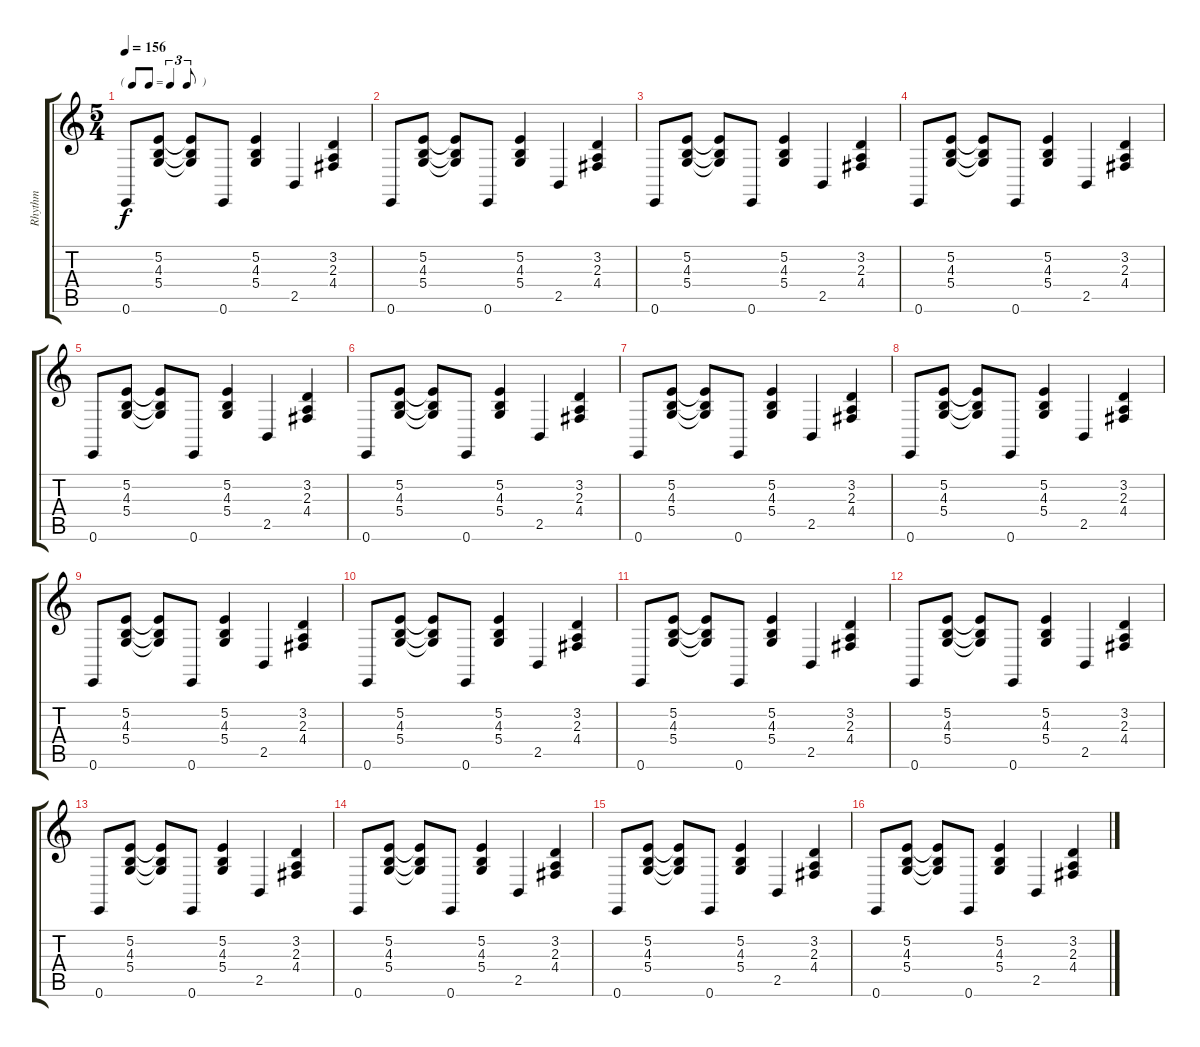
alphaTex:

\track ("Rhythm" "Rhythm") {instrument acousticgrandpiano}
\staff {score tabs}
\tuning (E4 B3 G3 D3 A2 E2) {hide}
\ts (5 4)
\tf triplet8th
\tempo 156
\clef g2
\ks c
0.6.8{dy f} (5.2 4.3 5.4).8 (5.2{t} 4.3{t} 5.4{t}).8 0.6.8 (5.2 4.3 5.4).4 2.5.4 (3.2 2.3 4.4).4 |
0.6.8 (5.2 4.3 5.4).8 (5.2{t} 4.3{t} 5.4{t}).8 0.6.8 (5.2 4.3 5.4).4 2.5.4 (3.2 2.3 4.4).4 |
0.6.8 (5.2 4.3 5.4).8 (5.2{t} 4.3{t} 5.4{t}).8 0.6.8 (5.2 4.3 5.4).4 2.5.4 (3.2 2.3 4.4).4 |
0.6.8 (5.2 4.3 5.4).8 (5.2{t} 4.3{t} 5.4{t}).8 0.6.8 (5.2 4.3 5.4).4 2.5.4 (3.2 2.3 4.4).4 |
0.6.8 (5.2 4.3 5.4).8 (5.2{t} 4.3{t} 5.4{t}).8 0.6.8 (5.2 4.3 5.4).4 2.5.4 (3.2 2.3 4.4).4 |
0.6.8 (5.2 4.3 5.4).8 (5.2{t} 4.3{t} 5.4{t}).8 0.6.8 (5.2 4.3 5.4).4 2.5.4 (3.2 2.3 4.4).4 |
0.6.8 (5.2 4.3 5.4).8 (5.2{t} 4.3{t} 5.4{t}).8 0.6.8 (5.2 4.3 5.4).4 2.5.4 (3.2 2.3 4.4).4 |
0.6.8 (5.2 4.3 5.4).8 (5.2{t} 4.3{t} 5.4{t}).8 0.6.8 (5.2 4.3 5.4).4 2.5.4 (3.2 2.3 4.4).4 |
0.6.8 (5.2 4.3 5.4).8 (5.2{t} 4.3{t} 5.4{t}).8 0.6.8 (5.2 4.3 5.4).4 2.5.4 (3.2 2.3 4.4).4 |
0.6.8 (5.2 4.3 5.4).8 (5.2{t} 4.3{t} 5.4{t}).8 0.6.8 (5.2 4.3 5.4).4 2.5.4 (3.2 2.3 4.4).4 |
0.6.8 (5.2 4.3 5.4).8 (5.2{t} 4.3{t} 5.4{t}).8 0.6.8 (5.2 4.3 5.4).4 2.5.4 (3.2 2.3 4.4).4 |
0.6.8 (5.2 4.3 5.4).8 (5.2{t} 4.3{t} 5.4{t}).8 0.6.8 (5.2 4.3 5.4).4 2.5.4 (3.2 2.3 4.4).4 |
0.6.8 (5.2 4.3 5.4).8 (5.2{t} 4.3{t} 5.4{t}).8 0.6.8 (5.2 4.3 5.4).4 2.5.4 (3.2 2.3 4.4).4 |
0.6.8 (5.2 4.3 5.4).8 (5.2{t} 4.3{t} 5.4{t}).8 0.6.8 (5.2 4.3 5.4).4 2.5.4 (3.2 2.3 4.4).4 |
0.6.8 (5.2 4.3 5.4).8 (5.2{t} 4.3{t} 5.4{t}).8 0.6.8 (5.2 4.3 5.4).4 2.5.4 (3.2 2.3 4.4).4 |
0.6.8 (5.2 4.3 5.4).8 (5.2{t} 4.3{t} 5.4{t}).8 0.6.8 (5.2 4.3 5.4).4 2.5.4 (3.2 2.3 4.4).4
